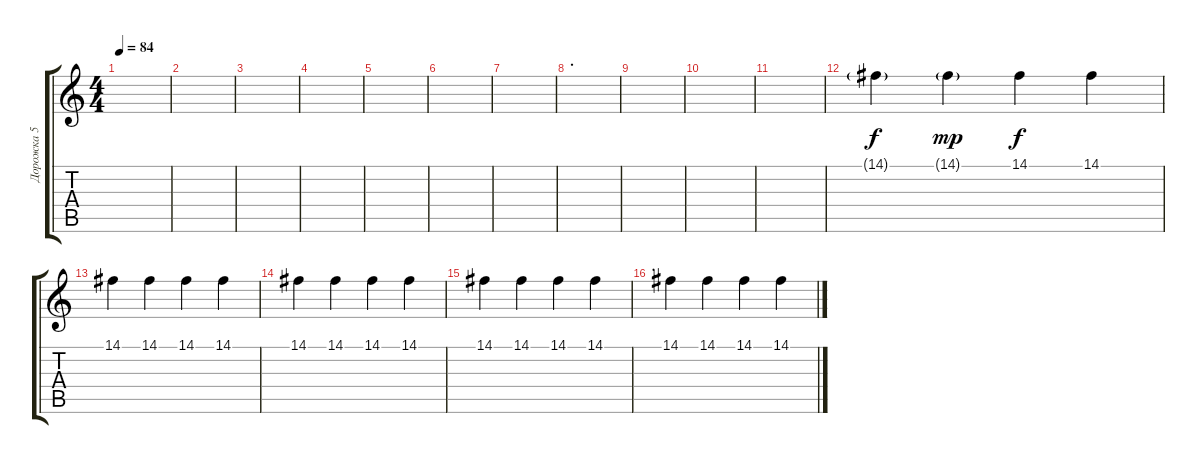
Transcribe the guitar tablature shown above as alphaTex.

\track ("Дорожка 5" "Дорожка 5") {instrument fx7echoes}
\staff {score tabs}
\tuning (E4 B3 G3 D3 A2 E2) {hide}
\ts (4 4)
\tempo 84
\clef g2
\ks c
|
|
|
|
|
|
|
\section ("" ".")
|
|
|
|
14.1{g}.4 14.1{g}.4{dy mp} 14.1.4{dy f} 14.1.4 |
14.1.4 14.1.4 14.1.4 14.1.4 |
14.1.4 14.1.4 14.1.4 14.1.4 |
14.1.4 14.1.4 14.1.4 14.1.4 |
\section ("" ".")
14.1.4 14.1.4 14.1.4 14.1.4
